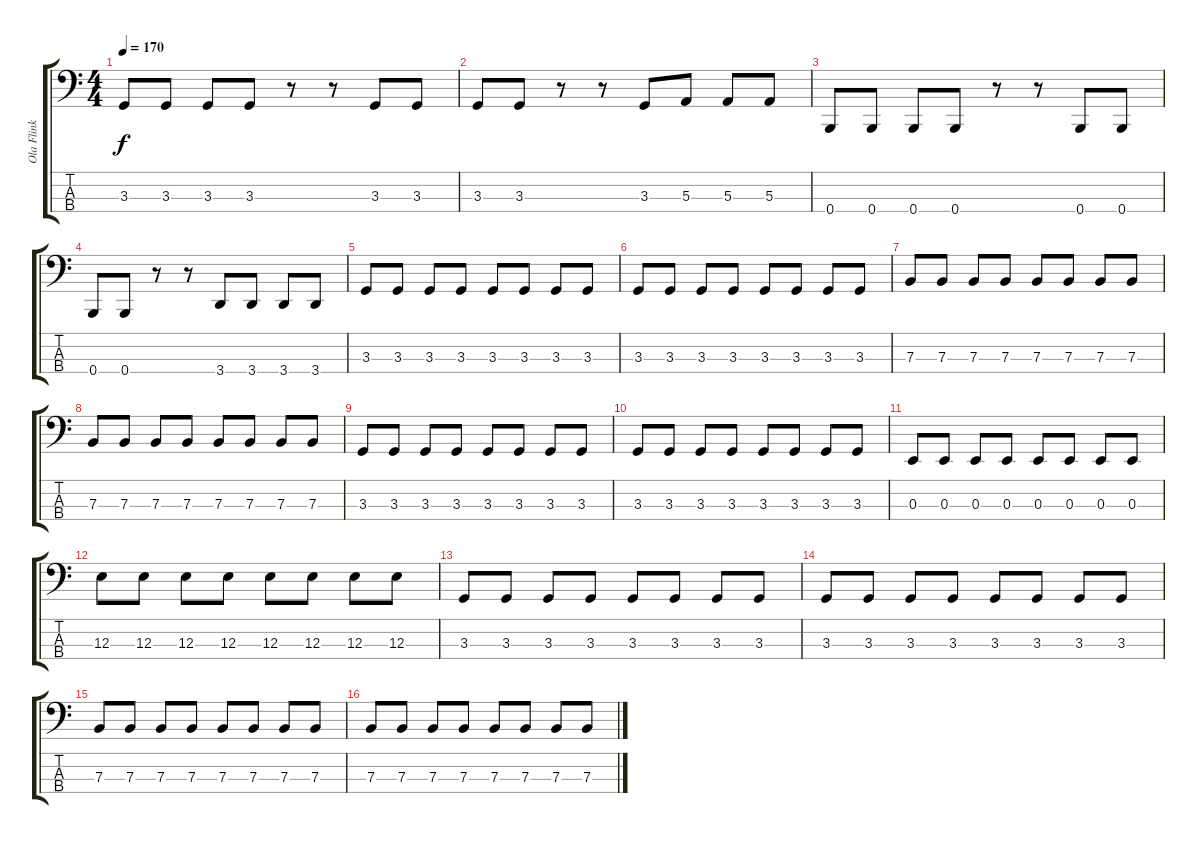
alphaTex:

\track ("Ola Flink" "Ola Flink") {instrument electricbasspick}
\staff {score tabs}
\tuning (Eb2 A1 E1 B0) {hide}
\ts (4 4)
\tempo 170
\clef f4
\ks c
3.3.8{dy f} 3.3.8 3.3.8 3.3.8 r.8 r.8 3.3.8 3.3.8 |
3.3.8 3.3.8 r.8 r.8 3.3.8 5.3.8 5.3.8 5.3.8 |
0.4.8 0.4.8 0.4.8 0.4.8 r.8 r.8 0.4.8 0.4.8 |
0.4.8 0.4.8 r.8 r.8 3.4.8 3.4.8 3.4.8 3.4.8 |
3.3.8 3.3.8 3.3.8 3.3.8 3.3.8 3.3.8 3.3.8 3.3.8 |
3.3.8 3.3.8 3.3.8 3.3.8 3.3.8 3.3.8 3.3.8 3.3.8 |
7.3.8 7.3.8 7.3.8 7.3.8 7.3.8 7.3.8 7.3.8 7.3.8 |
7.3.8 7.3.8 7.3.8 7.3.8 7.3.8 7.3.8 7.3.8 7.3.8 |
3.3.8 3.3.8 3.3.8 3.3.8 3.3.8 3.3.8 3.3.8 3.3.8 |
3.3.8 3.3.8 3.3.8 3.3.8 3.3.8 3.3.8 3.3.8 3.3.8 |
0.3.8 0.3.8 0.3.8 0.3.8 0.3.8 0.3.8 0.3.8 0.3.8 |
12.3.8 12.3.8 12.3.8 12.3.8 12.3.8 12.3.8 12.3.8 12.3.8 |
3.3.8 3.3.8 3.3.8 3.3.8 3.3.8 3.3.8 3.3.8 3.3.8 |
3.3.8 3.3.8 3.3.8 3.3.8 3.3.8 3.3.8 3.3.8 3.3.8 |
7.3.8 7.3.8 7.3.8 7.3.8 7.3.8 7.3.8 7.3.8 7.3.8 |
7.3.8 7.3.8 7.3.8 7.3.8 7.3.8 7.3.8 7.3.8 7.3.8
